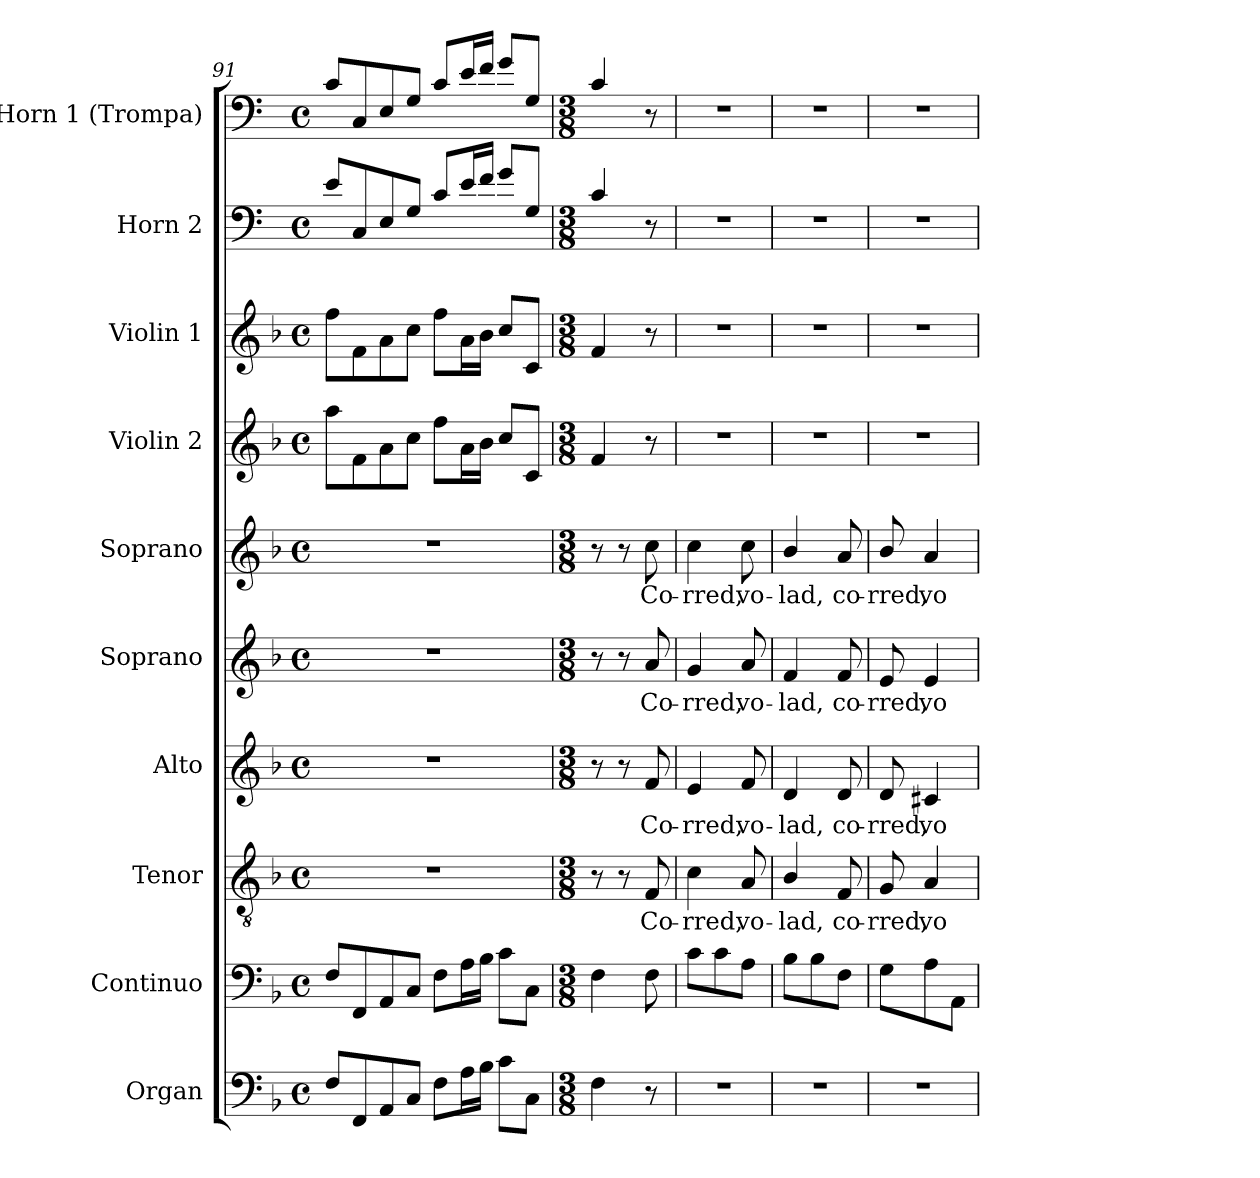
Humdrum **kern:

**kern	**kern	**kern	**text	**kern	**text	**kern	**text	**kern	**text	**kern	**kern	**kern	**kern
*part10	*part9	*part8	*part8	*part7	*part7	*part6	*part6	*part5	*part5	*part4	*part3	*part2	*part1
*staff10	*staff9	*staff8	*staff8	*staff7	*staff7	*staff6	*staff6	*staff5	*staff5	*staff4	*staff3	*staff2	*staff1
*I"Organ	*I"Continuo	*I"Tenor	*	*I"Alto	*	*I"Soprano	*	*I"Soprano	*	*I"Violin 2	*I"Violin 1	*I"Horn  2	*I"Horn  1 (Trompa)
*I'Org.	*I'Cont.	*I'T.	*	*I'A.	*	*I'S.	*	*I'S.	*	*I'Vln. 2	*I'Vln. 1	*I'Hn.	*I'Hn.
*clefF4	*clefF4	*clefGv2	*	*clefG2	*	*clefG2	*	*clefG2	*	*clefG2	*clefG2	*clefF4	*clefF4
*	*	*ITrd7c12	*	*	*	*	*	*	*	*	*	*ITrd4c7	*ITrd4c7
*k[b-]	*k[b-]	*k[b-]	*	*k[b-]	*	*k[b-]	*	*k[b-]	*	*k[b-]	*k[b-]	*k[b-]	*k[b-]
*M4/4	*M4/4	*M4/4	*	*M4/4	*	*M4/4	*	*M4/4	*	*M4/4	*M4/4	*M4/4	*M4/4
*met(c)	*met(c)	*met(c)	*	*met(c)	*	*met(c)	*	*met(c)	*	*met(c)	*met(c)	*met(c)	*met(c)
=91	=91	=91	=91	=91	=91	=91	=91	=91	=91	=91	=91	=91	=91
8F/L	8F/L	1r	.	1r	.	1r	.	1r	.	8aa\L	8ff\L	8A/L	8F/L
8FF/	8FF/	.	.	.	.	.	.	.	.	8f\	8f\	8FF/	8FF/
8AA/	8AA/	.	.	.	.	.	.	.	.	8a\	8a\	8AA/	8AA/
8C/J	8C/J	.	.	.	.	.	.	.	.	8cc\J	8cc\J	8C/J	8C/J
8F\L	8F\L	.	.	.	.	.	.	.	.	8ff\L	8ff\L	8F/L	8F/L
16A\L	16A\L	.	.	.	.	.	.	.	.	16a\L	16a\L	16A/L	16A/L
16B-\JJ	16B-\JJ	.	.	.	.	.	.	.	.	16b-\JJ	16b-\JJ	16B-/JJ	16B-/JJ
8c\L	8c\L	.	.	.	.	.	.	.	.	8cc/L	8cc/L	8c/L	8c/L
8C\J	8C\J	.	.	.	.	.	.	.	.	8c/J	8c/J	8C/J	8C/J
!!LO:PB:g=z
=92	=92	=92	=92	=92	=92	=92	=92	=92	=92	=92	=92	=92	=92
*M3/8	*M3/8	*M3/8	*	*M3/8	*	*M3/8	*	*M3/8	*	*M3/8	*M3/8	*M3/8	*M3/8
4F\	4F\	8r	.	8r	.	8r	.	8r	.	4f/	4f/	4F/	4F/
.	.	8r	.	8r	.	8r	.	8r	.	.	.	.	.
!	!	!	!LO:LY:b	!	!LO:LY:b	!	!LO:LY:b	!	!LO:LY:b	!	!	!	!
8r	8F\	8FF/	Co-	8f/	Co-	8a/	Co-	8cc\	Co-	8r	8r	8r	8r
=93	=93	=93	=93	=93	=93	=93	=93	=93	=93	=93	=93	=93	=93
!	!	!	!LO:LY:b	!	!LO:LY:b	!	!LO:LY:b	!	!LO:LY:b	!	!	!	!
4.r	8c\L	4C\	-rred,	4e/	-rred,	4g/	-rred,	4cc\	-rred,	4.r	4.r	4.r	4.r
.	8c\	.	.	.	.	.	.	.	.	.	.	.	.
!	!	!	!LO:LY:b	!	!LO:LY:b	!	!LO:LY:b	!	!LO:LY:b	!	!	!	!
.	8A\J	8AA/	vo-	8f/	vo-	8a/	vo-	8cc\	vo-	.	.	.	.
=94	=94	=94	=94	=94	=94	=94	=94	=94	=94	=94	=94	=94	=94
!	!	!	!LO:LY:b	!	!LO:LY:b	!	!LO:LY:b	!	!LO:LY:b	!	!	!	!
4.r	8B-\L	4BB-/	-lad,	4d/	-lad,	4f/	-lad,	4b-/	-lad,	4.r	4.r	4.r	4.r
.	8B-\	.	.	.	.	.	.	.	.	.	.	.	.
!	!	!	!LO:LY:b	!	!LO:LY:b	!	!LO:LY:b	!	!LO:LY:b	!	!	!	!
.	8F\J	8FF/	co-	8d/	co-	8f/	co-	8a/	co-	.	.	.	.
=95	=95	=95	=95	=95	=95	=95	=95	=95	=95	=95	=95	=95	=95
!	!	!	!LO:LY:b	!	!LO:LY:b	!	!LO:LY:b	!	!LO:LY:b	!	!	!	!
4.r	8G\L	8GG/	-rred,	8d/	-rred,	8e/	-rred,	8b-/	-rred,	4.r	4.r	4.r	4.r
!	!	!	!LO:LY:b	!	!LO:LY:b	!	!LO:LY:b	!	!LO:LY:b	!	!	!	!
.	8A\	4AA/	vo-	4c#X/	vo-	4e/	vo-	4a/	vo-	.	.	.	.
.	8AA\J	.	.	.	.	.	.	.	.	.	.	.	.
=	=	=	=	=	=	=	=	=	=	=	=	=	=
*-	*-	*-	*-	*-	*-	*-	*-	*-	*-	*-	*-	*-	*-
